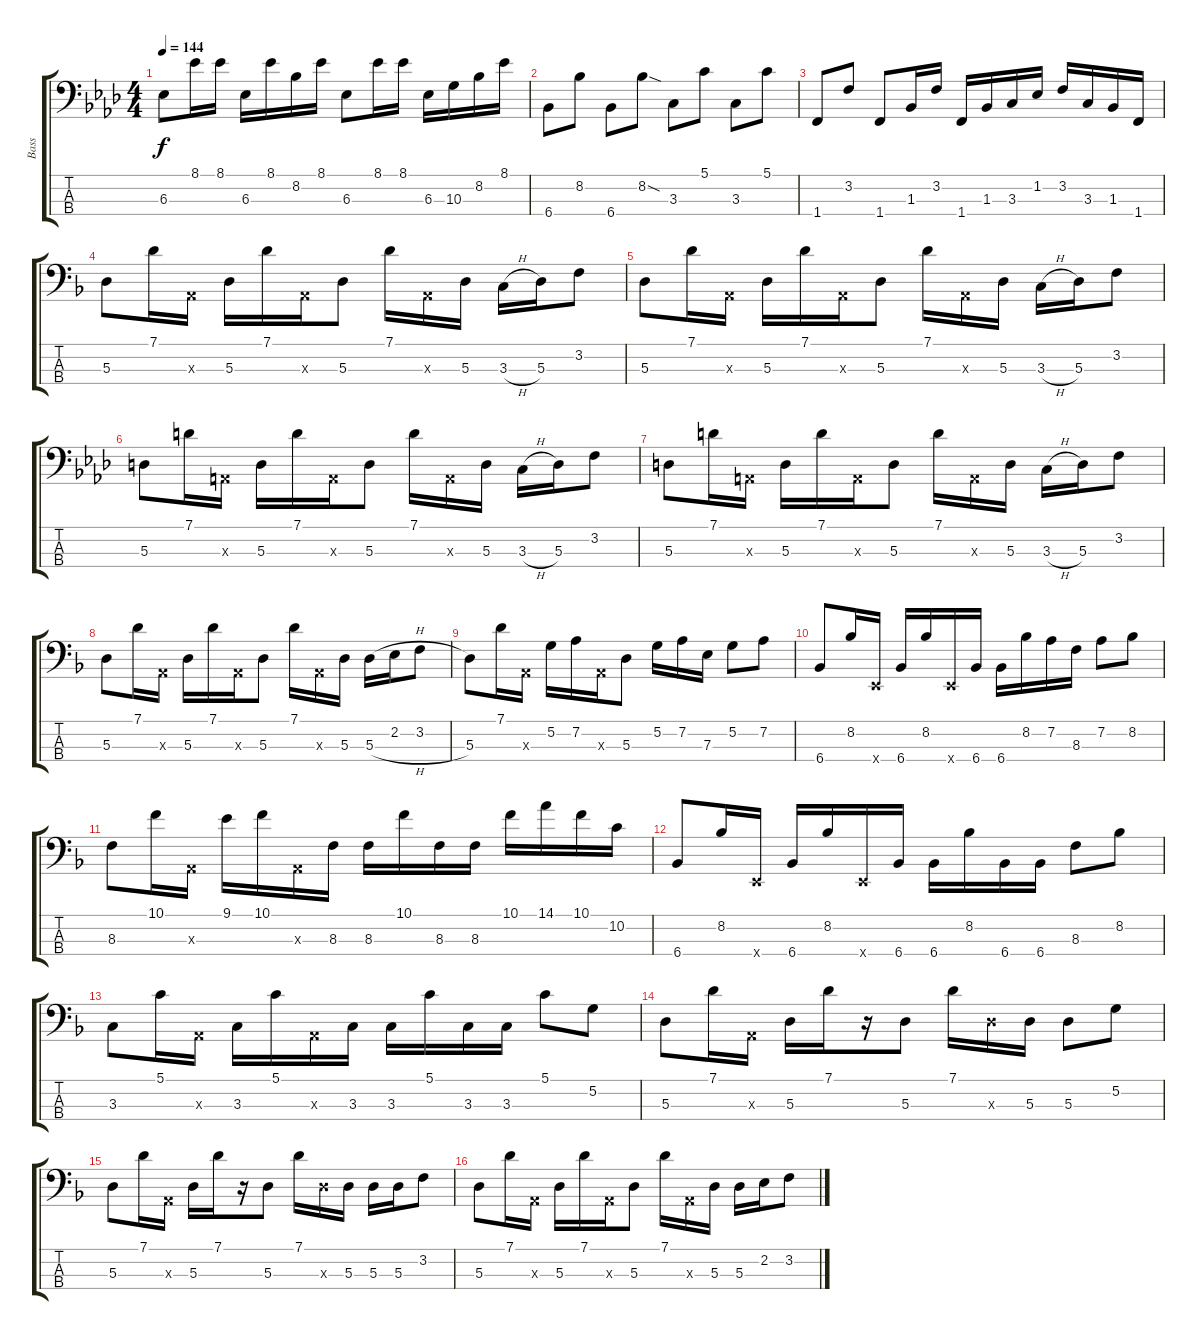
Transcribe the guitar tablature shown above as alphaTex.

\track ("Bass" "Bass") {instrument fretlessbass}
\staff {score tabs}
\tuning (G2 D2 A1 E1) {hide}
\ts (4 4)
\tempo 144
\clef f4
\ks ab
6.3.8{dy f} 8.1.16 8.1.16 6.3.16 8.1.16 8.2.16 8.1.16 6.3.8 8.1.16 8.1.16 6.3.16 10.3.16 8.2.16 8.1.16 |
6.4.8 8.2.8 6.4.8 8.2{sod}.8 3.3.8 5.1.8 3.3.8 5.1.8 |
1.4.8 3.2.8 1.4.8 1.3.16 3.2.16 1.4.16 1.3.16 3.3.16 1.2.16 3.2.16 3.3.16 1.3.16 1.4.16 |
\ks f
5.3.8 7.1.16 0.3{x}.16 5.3.16 7.1.16 0.3{x}.16 5.3.8 7.1.16 0.3{x}.16 5.3.16 3.3{h}.16 5.3.16 3.2.8 |
5.3.8 7.1.16 0.3{x}.16 5.3.16 7.1.16 0.3{x}.16 5.3.8 7.1.16 0.3{x}.16 5.3.16 3.3{h}.16 5.3.16 3.2.8 |
\ks ab
5.3.8 7.1.16 0.3{x}.16 5.3.16 7.1.16 0.3{x}.16 5.3.8 7.1.16 0.3{x}.16 5.3.16 3.3{h}.16 5.3.16 3.2.8 |
5.3.8 7.1.16 0.3{x}.16 5.3.16 7.1.16 0.3{x}.16 5.3.8 7.1.16 0.3{x}.16 5.3.16 3.3{h}.16 5.3.16 3.2.8 |
\ks f
5.3.8 7.1.16 0.3{x}.16 5.3.16 7.1.16 0.3{x}.16 5.3.8 7.1.16 0.3{x}.16 5.3.16 5.3{h}.16 2.2.16 3.2.8 |
5.3.8 7.1.16 0.3{x}.16 5.2.16 7.2.16 0.3{x}.16 5.3.8 5.2.16 7.2.16 7.3.16 5.2.8 7.2.8 |
6.4.8 8.2.16 0.4{x}.16 6.4.16 8.2.16 0.4{x}.16 6.4.16 6.4.16 8.2.16 7.2.16 8.3.16 7.2.8 8.2.8 |
8.3.8 10.1.16 0.3{x}.16 9.1.16 10.1.16 0.3{x}.16 8.3.16 8.3.16 10.1.16 8.3.16 8.3.16 10.1.16 14.1.16 10.1.16 10.2.16 |
6.4.8 8.2.16 0.4{x}.16 6.4.16 8.2.16 0.4{x}.16 6.4.16 6.4.16 8.2.16 6.4.16 6.4.16 8.3.8 8.2.8 |
3.3.8 5.1.16 0.3{x}.16 3.3.16 5.1.16 0.3{x}.16 3.3.16 3.3.16 5.1.16 3.3.16 3.3.16 5.1.8 5.2.8 |
5.3.8 7.1.16 0.3{x}.16 5.3.16 7.1.16 r.16 5.3.8 7.1.16 5.3{x}.16 5.3.16 5.3.8 5.2.8 |
5.3.8 7.1.16 0.3{x}.16 5.3.16 7.1.16 r.16 5.3.8 7.1.16 5.3{x}.16 5.3.16 5.3.16 5.3.16 3.2.8 |
5.3.8 7.1.16 0.3{x}.16 5.3.16 7.1.16 0.3{x}.16 5.3.8 7.1.16 0.3{x}.16 5.3.16 5.3{h}.16 2.2.16 3.2.8
